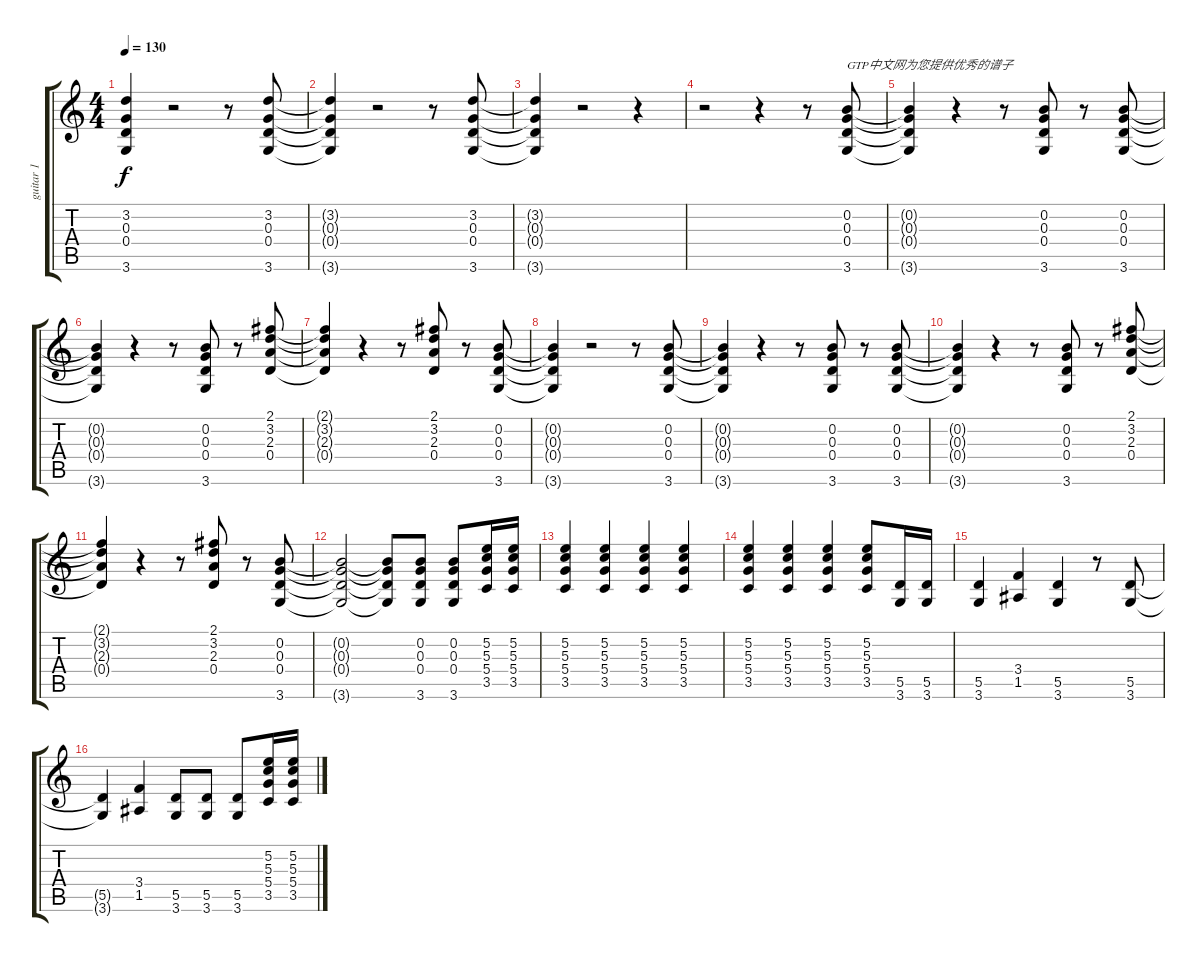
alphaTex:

\track ("guitar 1" "guitar 1") {instrument distortionguitar}
\staff {score tabs}
\tuning (E4 B3 G3 D3 A2 E2) {hide}
\ts (4 4)
\tempo 130
\clef g2
\ks c
(3.2 0.3 0.4 3.6).4{dy f instrument distortionguitar} r.2 r.8 (3.2 0.3 0.4 3.6).8 |
(3.2{t} 0.3{t} 0.4{t} 3.6{t}).4 r.2 r.8 (3.2 0.3 0.4 3.6).8 |
(3.2{t} 0.3{t} 0.4{t} 3.6{t}).4 r.2 r.4 |
r.2 r.4 r.8 (0.2 0.3 0.4 3.6).8{txt "GTP中文网为您提供优秀的谱子"} |
(0.2{t} 0.3{t} 0.4{t} 3.6{t}).4 r.4 r.8 (0.2 0.3 0.4 3.6).8 r.8 (0.2 0.3 0.4 3.6).8 |
(0.2{t} 0.3{t} 0.4{t} 3.6{t}).4 r.4 r.8 (0.2 0.3 0.4 3.6).8 r.8 (2.1 3.2 2.3 0.4).8 |
(2.1{t} 3.2{t} 2.3{t} 0.4{t}).4 r.4 r.8 (2.1 3.2 2.3 0.4).8 r.8 (0.2 0.3 0.4 3.6).8 |
(0.2{t} 0.3{t} 0.4{t} 3.6{t}).4 r.2 r.8 (0.2 0.3 0.4 3.6).8 |
(0.2{t} 0.3{t} 0.4{t} 3.6{t}).4 r.4 r.8 (0.2 0.3 0.4 3.6).8 r.8 (0.2 0.3 0.4 3.6).8 |
(0.2{t} 0.3{t} 0.4{t} 3.6{t}).4 r.4 r.8 (0.2 0.3 0.4 3.6).8 r.8 (2.1 3.2 2.3 0.4).8 |
(2.1{t} 3.2{t} 2.3{t} 0.4{t}).4 r.4 r.8 (2.1 3.2 2.3 0.4).8 r.8 (0.2 0.3 0.4 3.6).8 |
(0.2{t} 0.3{t} 0.4{t} 3.6{t}).2 (0.2{t} 0.3{t} 0.4{t} 3.6{t}).8 (0.2 0.3 0.4 3.6).8 (0.2 0.3 0.4 3.6).8 (5.2 5.3 5.4 3.5).16 (5.2 5.3 5.4 3.5).16 |
(5.2 5.3 5.4 3.5).4 (5.2 5.3 5.4 3.5).4 (5.2 5.3 5.4 3.5).4 (5.2 5.3 5.4 3.5).4 |
(5.2 5.3 5.4 3.5).4 (5.2 5.3 5.4 3.5).4 (5.2 5.3 5.4 3.5).4 (5.2 5.3 5.4 3.5).8 (5.5 3.6).16 (5.5 3.6).16 |
(5.5 3.6).4 (3.4 1.5).4 (5.5 3.6).4 r.8 (5.5 3.6).8 |
(5.5{t} 3.6{t}).4 (3.4 1.5).4 (5.5 3.6).8 (5.5 3.6).8 (5.5 3.6).8 (5.2 5.3 5.4 3.5).16 (5.2 5.3 5.4 3.5).16
